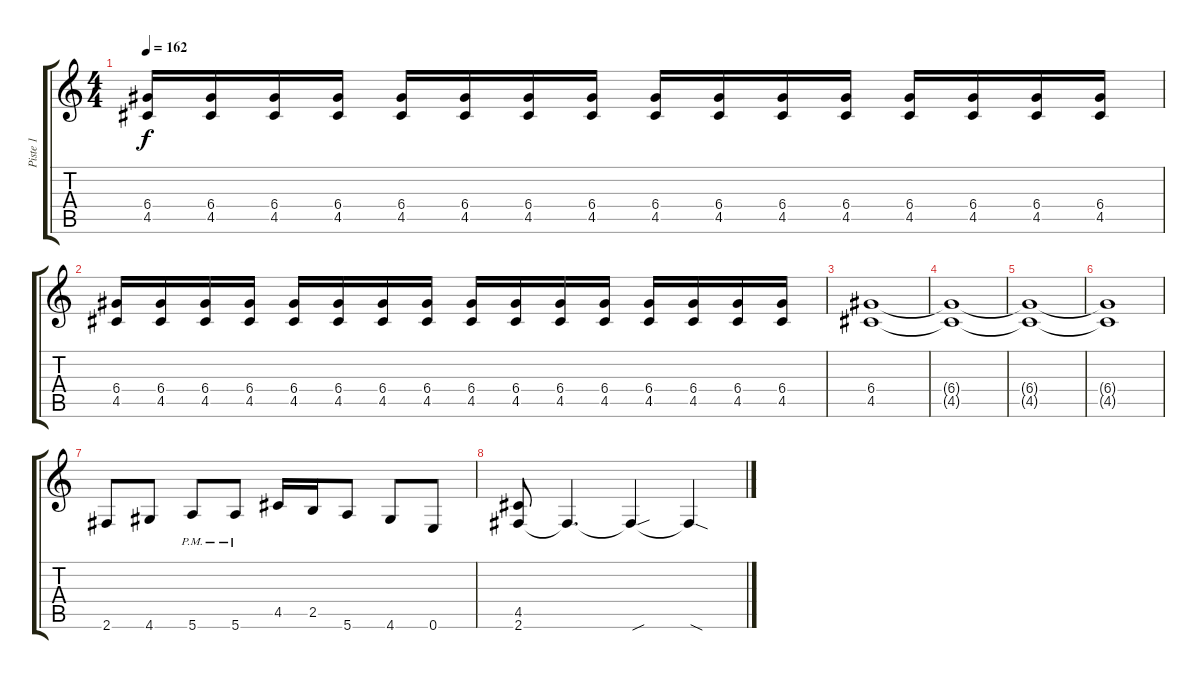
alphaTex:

\track ("Piste 1" "Piste 1") {instrument distortionguitar}
\staff {score tabs}
\tuning (E4 B3 G3 D3 A2 E2) {hide}
\ts (4 4)
\tempo 162
\clef g2
\ks c
(6.4 4.5).16{dy f} (6.4 4.5).16 (6.4 4.5).16 (6.4 4.5).16 (6.4 4.5).16 (6.4 4.5).16 (6.4 4.5).16 (6.4 4.5).16 (6.4 4.5).16 (6.4 4.5).16 (6.4 4.5).16 (6.4 4.5).16 (6.4 4.5).16 (6.4 4.5).16 (6.4 4.5).16 (6.4 4.5).16 |
(6.4 4.5).16 (6.4 4.5).16 (6.4 4.5).16 (6.4 4.5).16 (6.4 4.5).16 (6.4 4.5).16 (6.4 4.5).16 (6.4 4.5).16 (6.4 4.5).16 (6.4 4.5).16 (6.4 4.5).16 (6.4 4.5).16 (6.4 4.5).16 (6.4 4.5).16 (6.4 4.5).16 (6.4 4.5).16 |
(6.4 4.5).1 |
(6.4{t} 4.5{t}).1 |
(6.4{t} 4.5{t}).1 |
(6.4{t} 4.5{t}).1 |
2.6.8 4.6.8 5.6{pm}.8 5.6{pm}.8 4.5.16 2.5.16 5.6.8 4.6.8 0.6.8 |
(4.5 2.6).8 2.6{t}.4{d} 2.6{sou t}.4 2.6{sod t}.4
